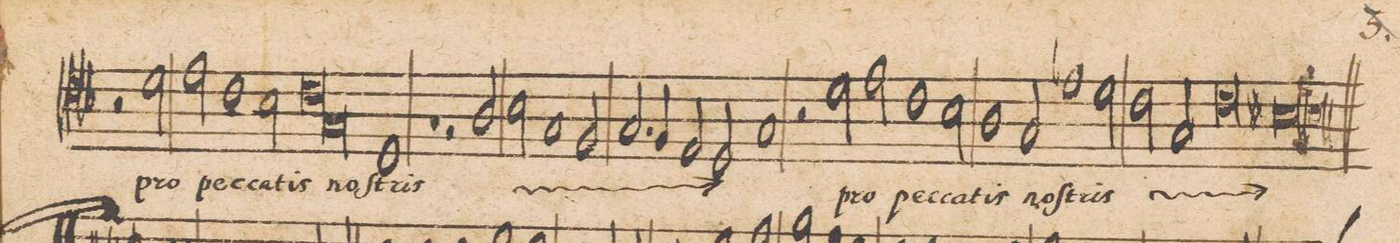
**kern	**text
*I"ALTVS.	*
*clefC4	*
*k[b-]	*
*met(C|)	*
*M2/1	*
2r	.
2d\	pro
=65-	=65-
2e\	pec-
1c	-ca-
2B-\	-tis
=66-	=66-
*lig	*
1c	no-
1G	.
*Xlig	*
=67-	=67-
1D	-ſtris
1r	.
=68-	=68-
2r	.
*	*ij
2A/	pro
2B-\	pec-
1G/	-ca-
=69-	=69-
2F/	-tis
2.G/	no-
4F/	.
=70-	=70-
2Eny/	.
2D/	.
1G	-ſtris
*	*Xij
=71-	=71-
2r	.
2d\	pro
2e\	pec-
1c\	-ca-
=72-	=72-
2B-\	-tis
1A	no-
=73-	=73-
2G/	-ſtris
*	*ij
1e-X	pro
2d\	pec-
=74-	=74-
2c\	-ca-
2G/	-tis
0c	no-
=75-	=75-
1Bnl	-ſtris
*	*Xij
==	==
*-	*-
